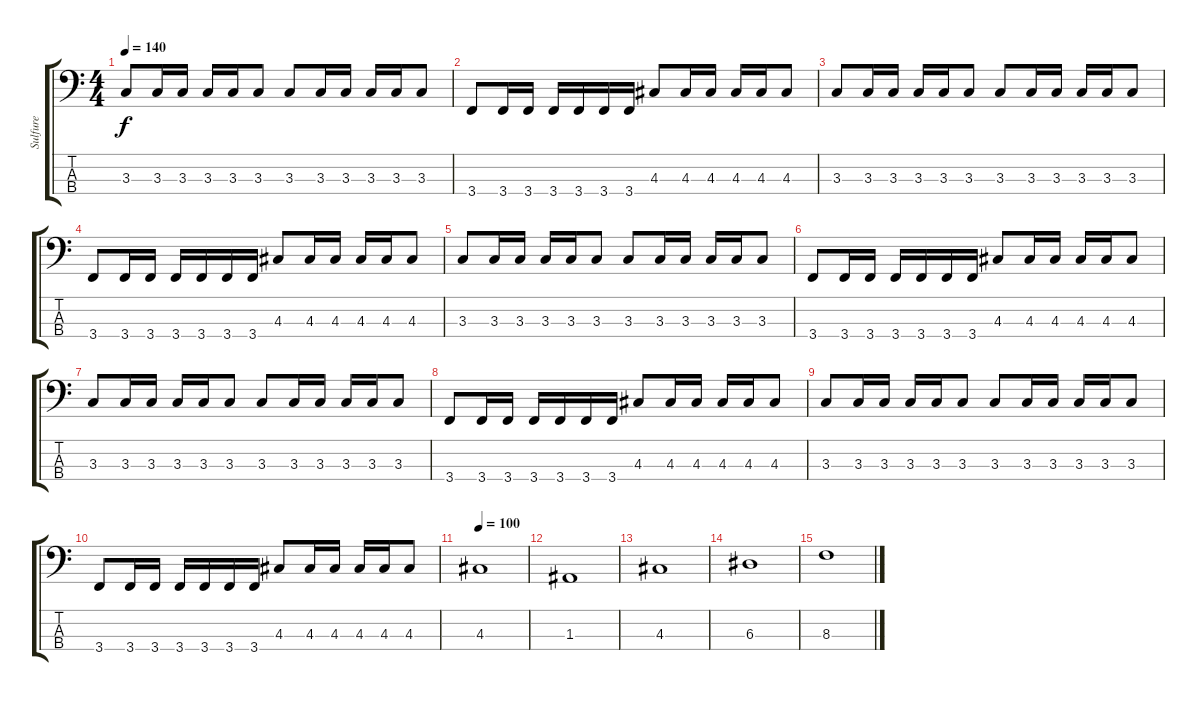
\track ("Sulfure" "Sulfure") {instrument electricbasspick}
\staff {score tabs}
\tuning (G2 D2 A1 D1) {hide}
\ts (4 4)
\tempo 140
\clef f4
\ks c
3.3.8{dy f} 3.3.16 3.3.16 3.3.16 3.3.16 3.3.8 3.3.8 3.3.16 3.3.16 3.3.16 3.3.16 3.3.8 |
3.4.8 3.4.16 3.4.16 3.4.16 3.4.16 3.4.16 3.4.16 4.3.8 4.3.16 4.3.16 4.3.16 4.3.16 4.3.8 |
3.3.8 3.3.16 3.3.16 3.3.16 3.3.16 3.3.8 3.3.8 3.3.16 3.3.16 3.3.16 3.3.16 3.3.8 |
3.4.8 3.4.16 3.4.16 3.4.16 3.4.16 3.4.16 3.4.16 4.3.8 4.3.16 4.3.16 4.3.16 4.3.16 4.3.8 |
3.3.8 3.3.16 3.3.16 3.3.16 3.3.16 3.3.8 3.3.8 3.3.16 3.3.16 3.3.16 3.3.16 3.3.8 |
3.4.8 3.4.16 3.4.16 3.4.16 3.4.16 3.4.16 3.4.16 4.3.8 4.3.16 4.3.16 4.3.16 4.3.16 4.3.8 |
3.3.8 3.3.16 3.3.16 3.3.16 3.3.16 3.3.8 3.3.8 3.3.16 3.3.16 3.3.16 3.3.16 3.3.8 |
3.4.8 3.4.16 3.4.16 3.4.16 3.4.16 3.4.16 3.4.16 4.3.8 4.3.16 4.3.16 4.3.16 4.3.16 4.3.8 |
3.3.8 3.3.16 3.3.16 3.3.16 3.3.16 3.3.8 3.3.8 3.3.16 3.3.16 3.3.16 3.3.16 3.3.8 |
3.4.8 3.4.16 3.4.16 3.4.16 3.4.16 3.4.16 3.4.16 4.3.8 4.3.16 4.3.16 4.3.16 4.3.16 4.3.8 |
\tempo 100
4.3.1 |
1.3.1 |
4.3.1 |
6.3.1 |
8.3.1
